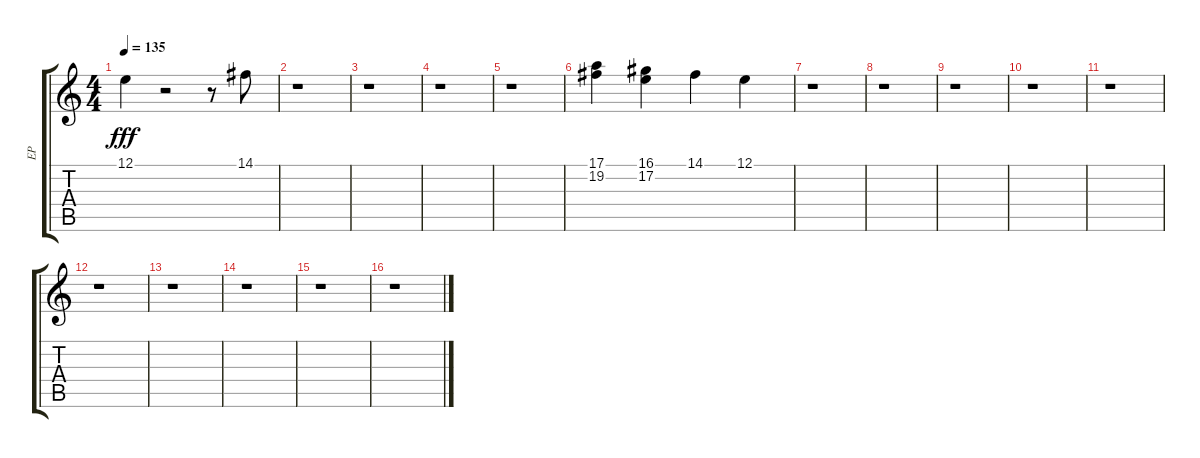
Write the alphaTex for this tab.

\track ("EP" "EP") {instrument electricgrandpiano}
\staff {score tabs}
\tuning (E4 B3 G3 D3 A2 E2) {hide}
\ts (4 4)
\tempo 135
\clef g2
\ks c
12.1.4{dy fff} r.2 r.8 14.1.8 |
r.1 |
r.1 |
r.1 |
r.1 |
(17.1 19.2).4 (16.1 17.2).4 14.1.4 12.1.4 |
r.1 |
r.1 |
r.1 |
r.1 |
r.1 |
r.1 |
r.1 |
r.1 |
r.1 |
r.1
